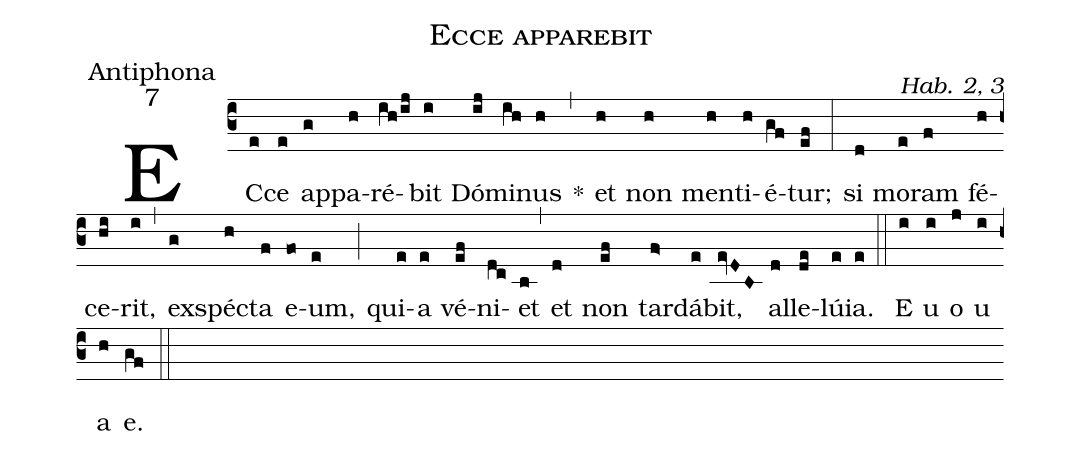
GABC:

name:Ecce apparebit;
office-part:Antiphona;
mode:7;
commentary:Hab. 2, 3;
%%
(c3) EC(e)ce(e) ap(g)pa(h)ré(ih!/ij)bit(i) Dó(ij)mi(ih)nus(h) *(,) et(h) non(h) men(h)ti(h)é(gf)tur;(ef) (:) si(d) mo(e)ram(f) fé(h)ce(hi)rit,(i) (,) ex(g)spéc(h)ta(f) e(fo)um,(e) (;) qui(e)a(e) vé(ef)ni(dc)et(b) (,) et(d) non(ef) tar(f>)dá(e)bit,(evDB) al(d)le(de)lú(e)ia.(e) (::) E(i) u(i) o(j) u(i) a(h) e.(gf) (::)
